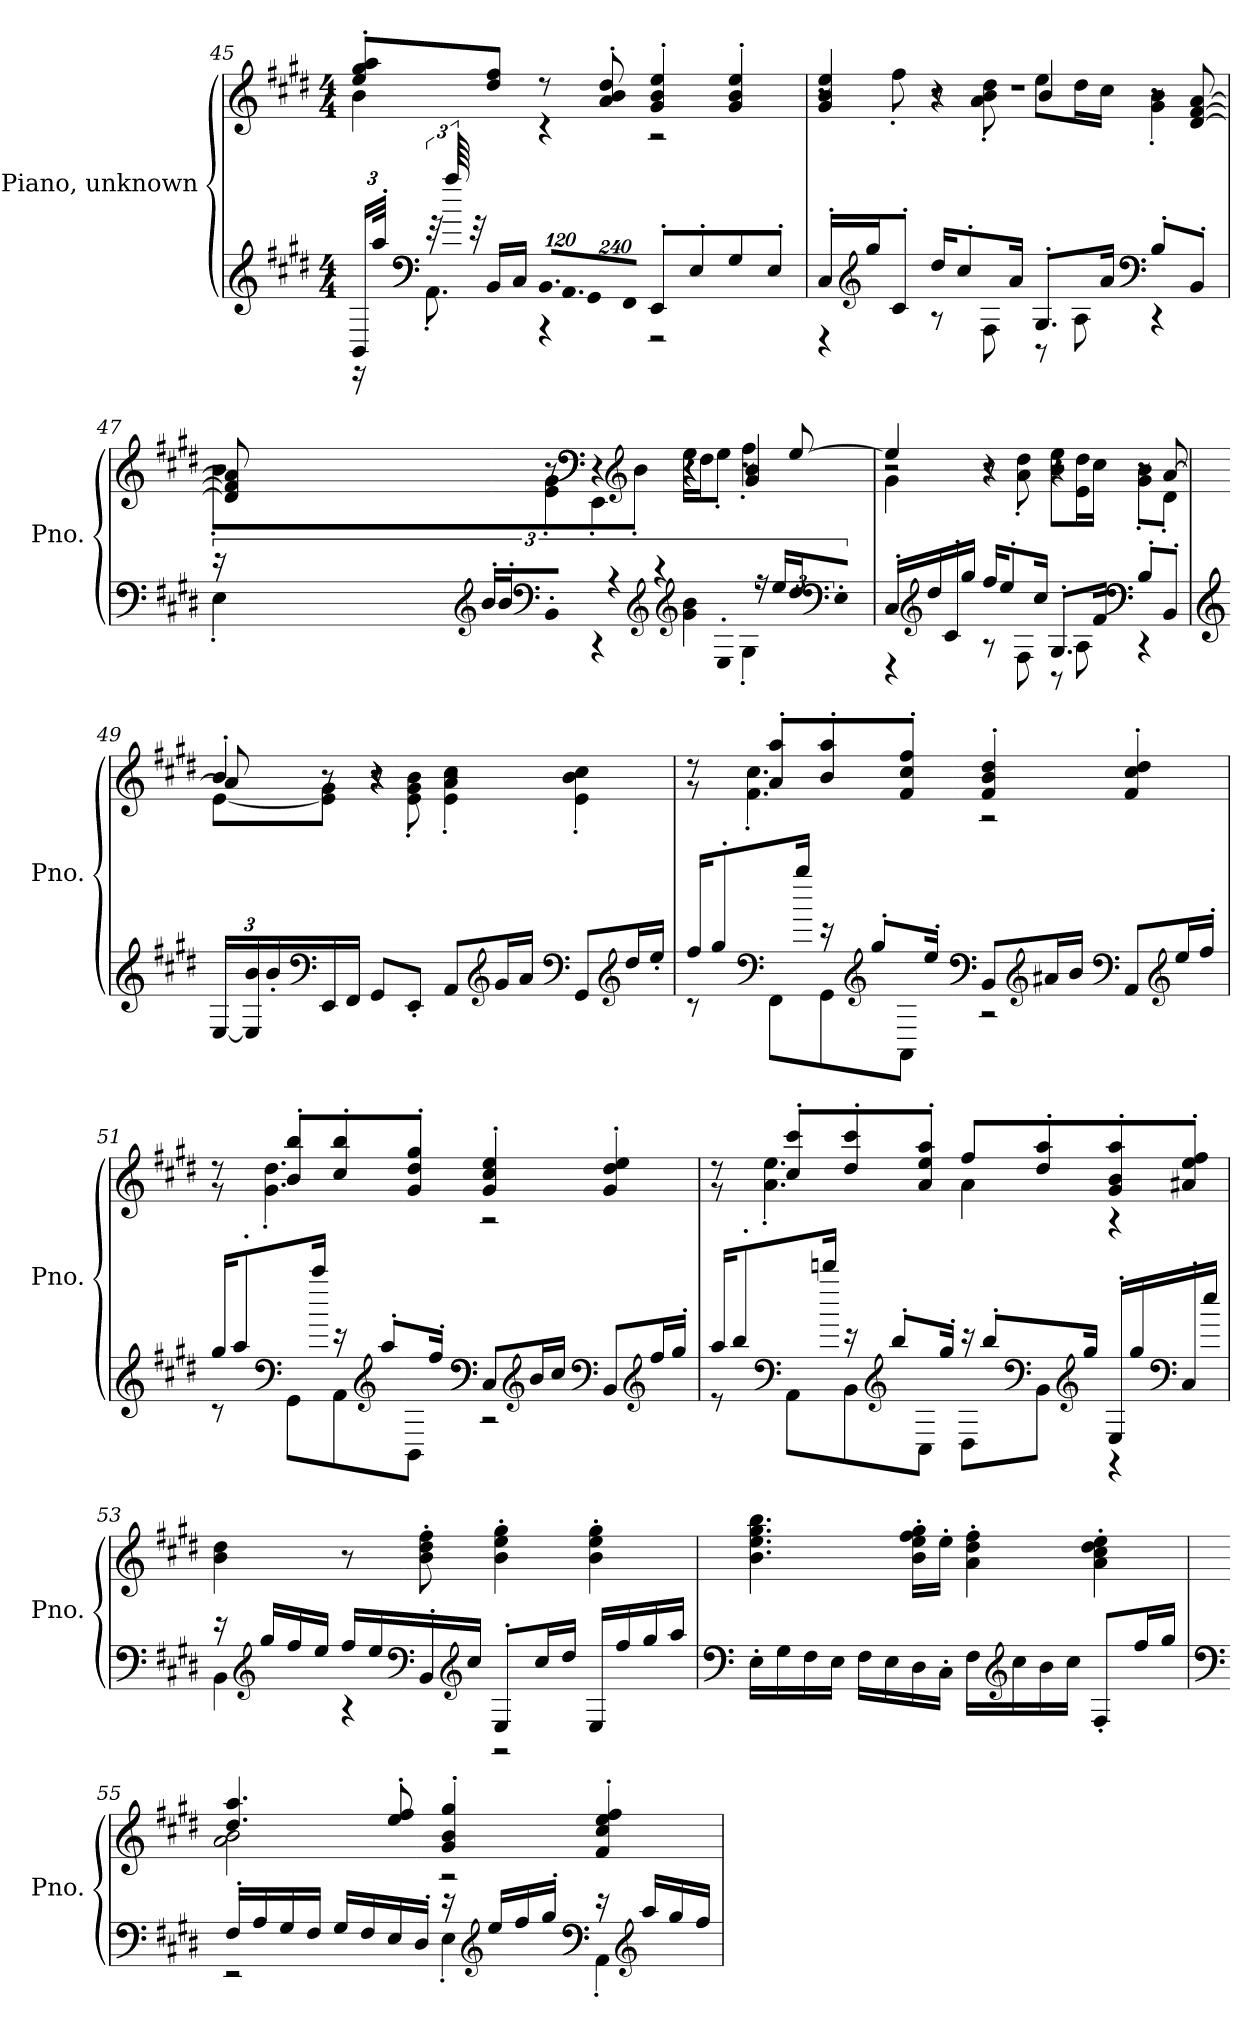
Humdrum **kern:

**kern	**kern
*part1	*part1
*staff2	*staff1
*I"Piano, unknown	*
*I'Pno.	*
*clefG2	*clefG2
*k[f#c#g#d#]	*k[f#c#g#d#]
*M4/4	*M4/4
*Xbrackettup	*
=45	=45
*^	*^
24BB/LL	16r	8ee/' 8gg#/' 8aa/'L	4b\
48aa'/JJk	.	.	.
*clefF4	*	*	*
*brackettup	*	*	*
48r	8.AA'\	.	.
96aa/	.	.	.
32r	.	.	.
16BB/LL	.	8dd#/ 8ff#/J	.
16C#/JJ	.	.	.
*Xbrackettup	*	*	*
!LO:N:vis=32.	!	!	!
1920%103BB/LLL	4r	8r	4r
!LO:N:vis=32.	!	!	!
1920%103AA/J	.	.	.
!LO:N:vis=16	!	!	!
1920%137GG#/	.	.	.
.	.	8a/' 8b/' 8dd#/'	.
!LO:N:vis=16	!	!	!
1920%137FF#/JJ	.	.	.
8EE'/L	2r	4g#/' 4b/' 4ee/'	2r
8E'/	.	.	.
8G#/	.	4g#/' 4b/' 4ee/'	.
8E'/J	.	.	.
!!LO:LB:g=z
=46	=46	=46	=46
*	*	*	*^
16C#'/LL	4r	1r	8r	4g#/ 4b/ 4ee/
*clefG2	*	*	*	*
16gg#/J	.	.	.	.
8c#'/J	.	.	8ff#'\	.
16dd#/KL	8r	.	8r	4r
8cc#'/	.	.	.	.
.	8F#\	.	8a\' 8b\' 8dd#\'	.
16a/Jk	.	.	.	.
8.G#'/L	8r	.	8ee\L	4b/
.	8A\	.	16dd#\L	.
16a/Jk	.	.	16cc#\JJ	.
*clefF4	*	*	*	*
8B'/L	4r	.	4g#\' 4b\'	8r
8BB'/J	.	.	.	[8d#/ [8f#/ [8a/
=47	=47	=47	=47	=47
*brackettup	*	*	*	*
24r	4E'\	2r	8b'\L	8d#/] 8f#/] 8a/]
*clefG2	*	*	*	*
24b'/LL	.	.	.	.
24b'/J	.	.	.	.
*clefF4	*	*	*	*
8BB'/J	.	.	8e\' 8g#\'	8r
*	*	*clefF4	*	*
4r	4r	.	8EE'\	4r
*	*	*clefG2	*	*
.	.	.	8b'\J	.
*clefG2	*	*	*	*
8r	4g#\ 4b\	4r	16ee\LL	4r
.	.	.	16dd#\J	.
8E'/	.	.	8ee'\J	.
24r	4G#'\	8r	4ff#'\	4g#/ 4b/
24ee/LL	.	.	.	.
24dd#/J	.	.	.	.
*clefF4	*	*	*	*
8E'/J	.	[8ee/	.	.
!!LO:LB:g=z	!!	!!
=48	=48	=48	=48	=48
16C#'/LL	4r	4ee/]	4g#\	2r
*clefG2	*	*	*	*
16dd#/	.	.	.	.
16c#'/	.	.	.	.
16gg#/JJ	.	.	.	.
16ff#/KL	8r	4r	8r	.
8ee'/	.	.	.	.
.	8F#\	.	8a\' 8dd#\'	.
16cc#/Jk	.	.	.	.
8.G#'/L	8r	2r	8b\ 8ee\L	4r
.	8A\	.	16e\ 16dd#\L	.
16f#/Jk	.	.	16cc#\JJ	.
*clefF4	*	*	*	*
8B'/L	4r	.	8g#\' 8b\'L	8r
8BB'/J	.	.	8d#'\J	[8a/
*v	*v	*	*	*
=49	=49	=49	=49
*clefG2	*	*	*
*Xbrackettup	*	*	*
[24E/LL	4b'/	[8e\L	8a/]
24E/] 24b/	.	.	.
24b'/	.	.	.
*clefF4	*	*	*
16EE/	.	8e\] 8g#\J	8r
16FF#/JJ	.	.	.
8GG#/L	4r	8r	4r
8EE'/J	.	8e\' 8g#\' 8b\'	.
8AA/L	2r	4e\' 4a\' 4cc#\'	2r
*clefG2	*	*	*
16g#/L	.	.	.
16a/JJ	.	.	.
*clefF4	*	*	*
8GG#/L	.	4e\' 4b\' 4cc#\'	.
*clefG2	*	*	*
16dd#/L	.	.	.
16ee'/JJ	.	.	.
*	*	*v	*v
!!LO:LB:g=z
=50	=50	=50
*^	*	*
16ff#/KL	8r	8r	8r
8gg#'/	.	.	.
*clefF4	*	*	*
.	8FF#\L	8a/' 8aa/'L	4.f#\' 4.cc#\'
16bb/Jk	.	.	.
16r	8GG#\	8b/' 8aa/'	.
*clefG2	*	*	*
8gg#'/L	.	.	.
.	8AA\J	8f#/' 8cc#/' 8ff#/'J	.
16ee'/Jk	.	.	.
*clefF4	*	*	*
8BB/L	2r	4f#/' 4b/' 4dd#/'	2r
*clefG2	*	*	*
16a#X/L	.	.	.
16b/JJ	.	.	.
*clefF4	*	*	*
8AA/L	.	4f#/' 4cc#/' 4dd#/'	.
*clefG2	*	*	*
16ee/L	.	.	.
16ff#'/JJ	.	.	.
!!LO:LB:g=z	!!
=51	=51	=51	=51
16gg#/KL	8r	8r	8r
8aa'/	.	.	.
*clefF4	*	*	*
.	8GG#\L	8b/' 8bb/'L	4.g#\' 4.dd#\'
16ccc#/Jk	.	.	.
16r	8AA\	8cc#/' 8bb/'	.
*clefG2	*	*	*
8aa'/L	.	.	.
.	8BB\J	8g#/' 8dd#/' 8gg#/'J	.
16ff#'/Jk	.	.	.
*clefF4	*	*	*
8C#/L	2r	4g#/' 4cc#/' 4ee/'	2r
*clefG2	*	*	*
16b/L	.	.	.
16cc#/JJ	.	.	.
*clefF4	*	*	*
8BB/L	.	4g#/' 4dd#/' 4ee/'	.
*clefG2	*	*	*
16ff#/L	.	.	.
16gg#'/JJ	.	.	.
!!LO:LB:g=z	!!
=52	=52	=52	=52
16aa/KL	8r	8r	8r
8bb'/	.	.	.
*clefF4	*	*	*
.	8AA\L	8cc#/' 8ccc#/'L	4.a\' 4.ee\'
16dddn/Jk	.	.	.
16r	8BB\	8dd#/' 8ccc#/'	.
*clefG2	*	*	*
8bb'/L	.	.	.
.	8C#\J	8a/' 8ee/' 8aa/'J	.
16gg#'/Jk	.	.	.
16r	8D#\L	8ff#/L	4a\
8bb'/L	.	.	.
*clefF4	*	*	*
.	8BB\J	8dd#/' 8aa/'	.
*clefG2	*	*	*
16gg#/Jk	.	.	.
16E'/LL	4r	8g#/' 8b/' 8aa/'	4r
16gg#/	.	.	.
*clefF4	*	*	*
16C#'/	.	8a#X/' 8ee/' 8ff#/'J	.
16ee/JJ	.	.	.
*	*	*v	*v
!!LO:PB:g=z
=53	=53	=53
16r	4BB\	4b\ 4dd#\
*clefG2	*	*
16gg#/LL	.	.
16ff#/	.	.
16ee/JJ	.	.
16ff#/LL	4r	8r
16ee/	.	.
*clefF4	*	*
16BB'/	.	8b\' 8dd#\' 8ff#\'
*clefG2	*	*
16cc#/JJ	.	.
8E'/L	2r	4b\' 4ee\' 4gg#\'
16cc#/L	.	.
16dd#/JJ	.	.
16E/LL	.	4b\' 4ee\' 4gg#\'
16ff#/	.	.
16gg#/	.	.
16aa/JJ	.	.
*v	*v	*
=54	=54
*clefF4	*
16E'\LL	4.b\ 4.ee\ 4.gg#\ 4.bb\
16G#\	.
16F#\	.
16E\JJ	.
16F#\LL	.
16E\	.
16D#\	16b\' 16ee\' 16ff#\' 16gg#\'LL
16C#'\JJ	16ee'\JJ
16F#\LL	4a\' 4dd#\' 4ff#\'
*clefG2	*
16cc#\	.
16b\	.
16cc#\JJ	.
8F#'/L	4a\' 4cc#\' 4dd#\' 4ee\'
16ff#/L	.
16gg#/JJ	.
!!LO:LB:g=z
=55	=55
*clefF4	*
*^	*^
16F#'/LL	2r	4.dd#/ 4.aa/	2a\ 2b\
16A/	.	.	.
16G#/	.	.	.
16F#/JJ	.	.	.
16G#/LL	.	.	.
16F#/	.	.	.
16E/	.	8ee/' 8ff#/'	.
16D#'/JJ	.	.	.
16r	4E'\	4g#/' 4b/' 4gg#/'	2r
*clefG2	*	*	*
16ee/LL	.	.	.
16ff#/	.	.	.
16gg#'/JJ	.	.	.
*clefF4	*	*	*
16r	4AA'\	4f#/' 4cc#/' 4ee/' 4ff#/'	.
*clefG2	*	*	*
16aa/LL	.	.	.
16gg#/	.	.	.
16ff#/JJ	.	.	.
*v	*v	*	*
*	*v	*v
=	=
*-	*-
